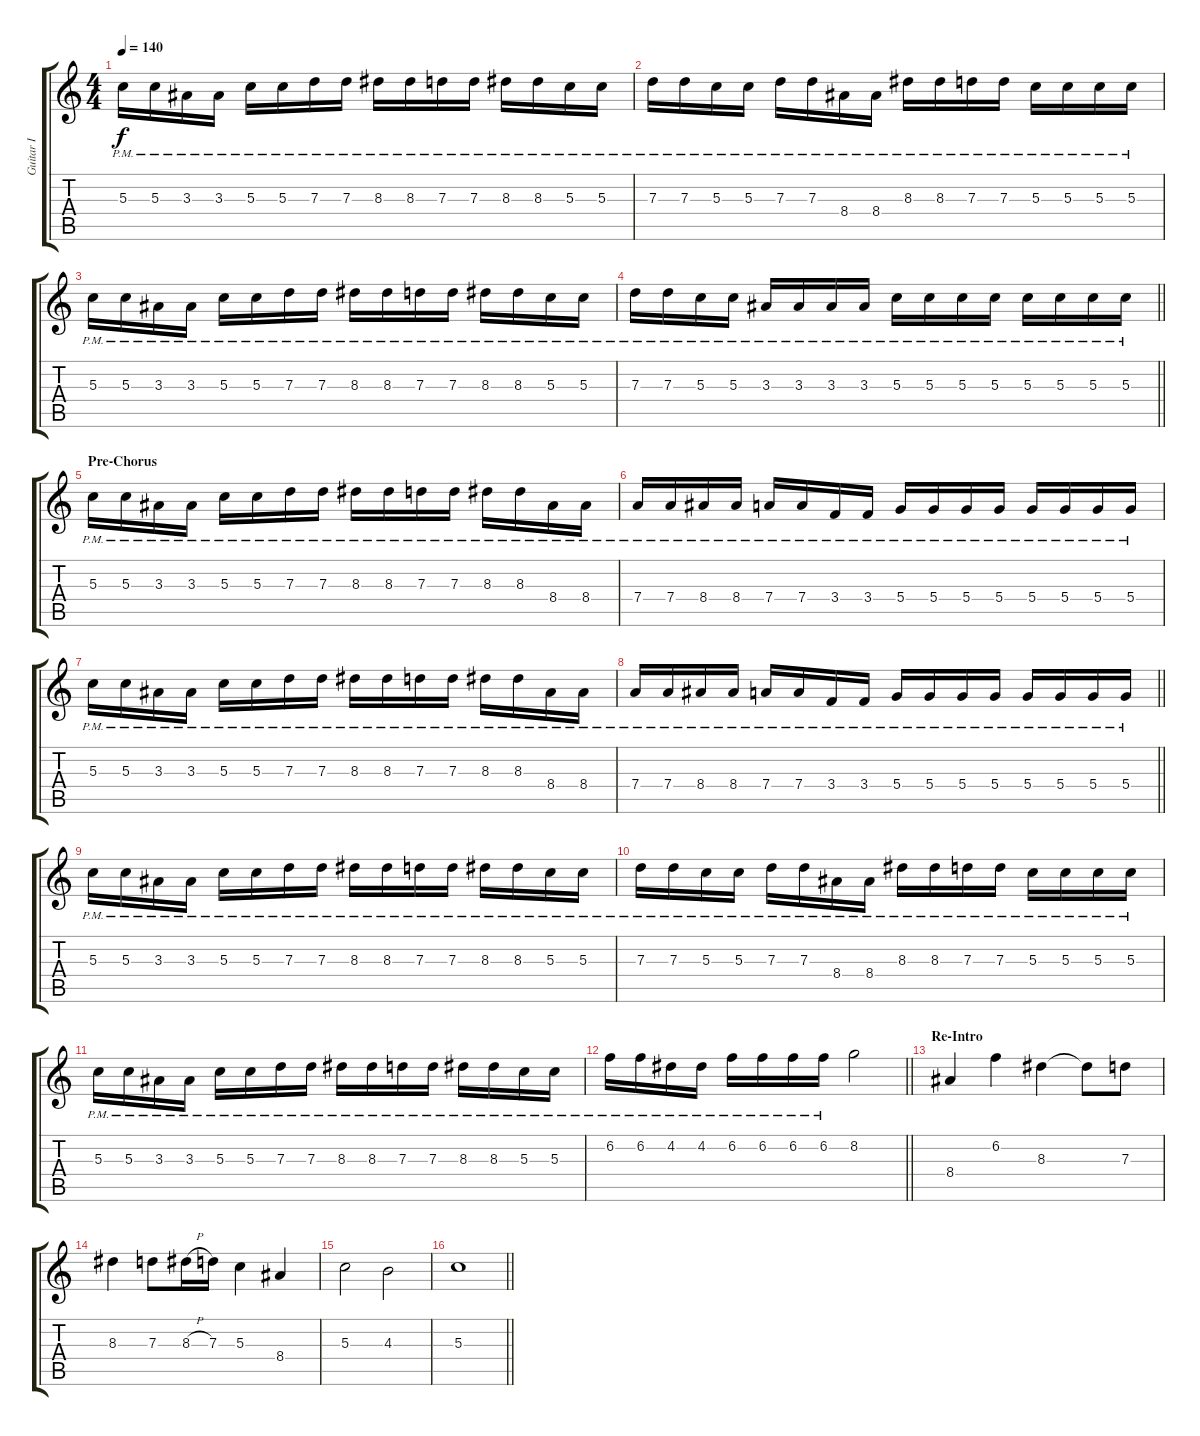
\track ("Guitar I" "Guitar I") {instrument distortionguitar}
\staff {score tabs}
\tuning (E4 B3 G3 D3 A2 E2) {hide}
\ts (4 4)
\section ("" "")
\tempo 140
\clef g2
\ks c
5.3{pm}.16{dy f} 5.3{pm}.16 3.3{pm}.16 3.3{pm}.16 5.3{pm}.16 5.3{pm}.16 7.3{pm}.16 7.3{pm}.16 8.3{pm}.16 8.3{pm}.16 7.3{pm}.16 7.3{pm}.16 8.3{pm}.16 8.3{pm}.16 5.3{pm}.16 5.3{pm}.16 |
7.3{pm}.16 7.3{pm}.16 5.3{pm}.16 5.3{pm}.16 7.3{pm}.16 7.3{pm}.16 8.4{pm}.16 8.4{pm}.16 8.3{pm}.16 8.3{pm}.16 7.3{pm}.16 7.3{pm}.16 5.3{pm}.16 5.3{pm}.16 5.3{pm}.16 5.3{pm}.16 |
5.3{pm}.16 5.3{pm}.16 3.3{pm}.16 3.3{pm}.16 5.3{pm}.16 5.3{pm}.16 7.3{pm}.16 7.3{pm}.16 8.3{pm}.16 8.3{pm}.16 7.3{pm}.16 7.3{pm}.16 8.3{pm}.16 8.3{pm}.16 5.3{pm}.16 5.3{pm}.16 |
\barLineRight lightlight
7.3{pm}.16 7.3{pm}.16 5.3{pm}.16 5.3{pm}.16 3.3{pm}.16 3.3{pm}.16 3.3{pm}.16 3.3{pm}.16 5.3{pm}.16 5.3{pm}.16 5.3{pm}.16 5.3{pm}.16 5.3{pm}.16 5.3{pm}.16 5.3{pm}.16 5.3{pm}.16 |
\section ("" "Pre-Chorus")
5.3{pm}.16 5.3{pm}.16 3.3{pm}.16 3.3{pm}.16 5.3{pm}.16 5.3{pm}.16 7.3{pm}.16 7.3{pm}.16 8.3{pm}.16 8.3{pm}.16 7.3{pm}.16 7.3{pm}.16 8.3{pm}.16 8.3{pm}.16 8.4{pm}.16 8.4{pm}.16 |
7.4{pm}.16 7.4{pm}.16 8.4{pm}.16 8.4{pm}.16 7.4{pm}.16 7.4{pm}.16 3.4{pm}.16 3.4{pm}.16 5.4{pm}.16 5.4{pm}.16 5.4{pm}.16 5.4{pm}.16 5.4{pm}.16 5.4{pm}.16 5.4{pm}.16 5.4{pm}.16 |
5.3{pm}.16 5.3{pm}.16 3.3{pm}.16 3.3{pm}.16 5.3{pm}.16 5.3{pm}.16 7.3{pm}.16 7.3{pm}.16 8.3{pm}.16 8.3{pm}.16 7.3{pm}.16 7.3{pm}.16 8.3{pm}.16 8.3{pm}.16 8.4{pm}.16 8.4{pm}.16 |
\barLineRight lightlight
7.4{pm}.16 7.4{pm}.16 8.4{pm}.16 8.4{pm}.16 7.4{pm}.16 7.4{pm}.16 3.4{pm}.16 3.4{pm}.16 5.4{pm}.16 5.4{pm}.16 5.4{pm}.16 5.4{pm}.16 5.4{pm}.16 5.4{pm}.16 5.4{pm}.16 5.4{pm}.16 |
\section ("" "")
5.3{pm}.16 5.3{pm}.16 3.3{pm}.16 3.3{pm}.16 5.3{pm}.16 5.3{pm}.16 7.3{pm}.16 7.3{pm}.16 8.3{pm}.16 8.3{pm}.16 7.3{pm}.16 7.3{pm}.16 8.3{pm}.16 8.3{pm}.16 5.3{pm}.16 5.3{pm}.16 |
7.3{pm}.16 7.3{pm}.16 5.3{pm}.16 5.3{pm}.16 7.3{pm}.16 7.3{pm}.16 8.4{pm}.16 8.4{pm}.16 8.3{pm}.16 8.3{pm}.16 7.3{pm}.16 7.3{pm}.16 5.3{pm}.16 5.3{pm}.16 5.3{pm}.16 5.3{pm}.16 |
5.3{pm}.16 5.3{pm}.16 3.3{pm}.16 3.3{pm}.16 5.3{pm}.16 5.3{pm}.16 7.3{pm}.16 7.3{pm}.16 8.3{pm}.16 8.3{pm}.16 7.3{pm}.16 7.3{pm}.16 8.3{pm}.16 8.3{pm}.16 5.3{pm}.16 5.3{pm}.16 |
\barLineRight lightlight
6.2{pm}.16 6.2{pm}.16 4.2{pm}.16 4.2{pm}.16 6.2{pm}.16 6.2{pm}.16 6.2{pm}.16 6.2{pm}.16 8.2.2 |
\section ("" "Re-Intro")
8.4.4{volume 14} 6.2.4 8.3.4 8.3{t}.8 7.3.8 |
8.3.4 7.3.8 8.3{h}.16 7.3.16 5.3.4 8.4.4 |
5.3.2 4.3.2 |
\barLineRight lightlight
5.3.1
